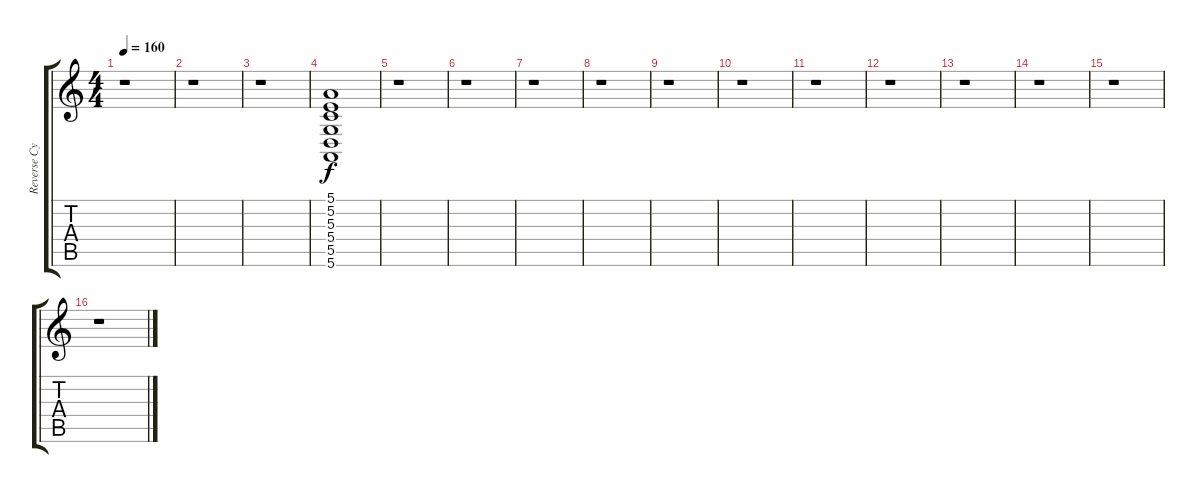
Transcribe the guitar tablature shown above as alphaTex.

\track ("Reverse Cymbal" "Reverse Cy") {instrument reversecymbal}
\staff {score tabs}
\tuning (E4 B3 G3 D3 A2 E2) {hide}
\ts (4 4)
\tempo 160
\clef g2
\ks c
r.1{dy f} |
r.1 |
r.1 |
(5.1 5.2 5.3 5.4 5.5 5.6).1 |
r.1 |
r.1 |
r.1 |
r.1 |
r.1 |
r.1 |
r.1 |
r.1 |
r.1 |
r.1 |
r.1 |
r.1
